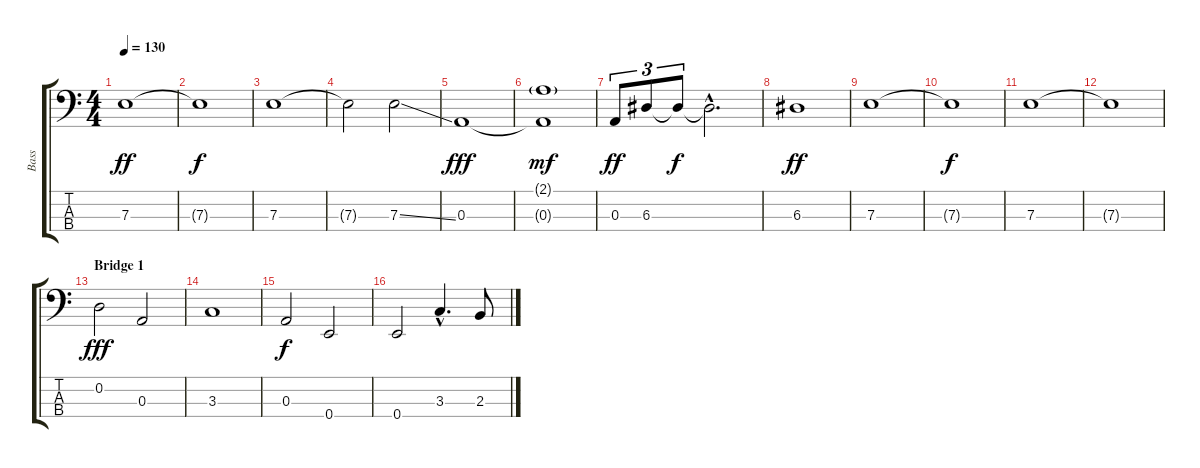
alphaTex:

\track ("Bass" "Bass") {instrument fretlessbass}
\staff {score tabs}
\tuning (G2 D2 A1 E1) {hide}
\ts (4 4)
\tempo 130
\clef f4
\ks c
7.3.1{dy ff} |
7.3{t}.1{dy f} |
7.3.1 |
7.3{t}.2 7.3{ss}.2 |
0.3.1{dy fff} |
(2.1{g} 0.3{t}).1{dy mf} |
0.3.8{tu (3 2) dy ff} 6.3.8{tu (3 2)} 6.3{t}.8{tu (3 2) dy f} 6.3{hac t}.2{d} |
6.3.1{dy ff} |
7.3.1 |
7.3{t}.1{dy f} |
7.3.1 |
7.3{t}.1 |
\section ("" "Bridge 1")
0.2.2{dy fff} 0.3.2 |
3.3.1 |
0.3.2{dy f} 0.4.2 |
0.4.2 3.3{hac}.4{d} 2.3.8
